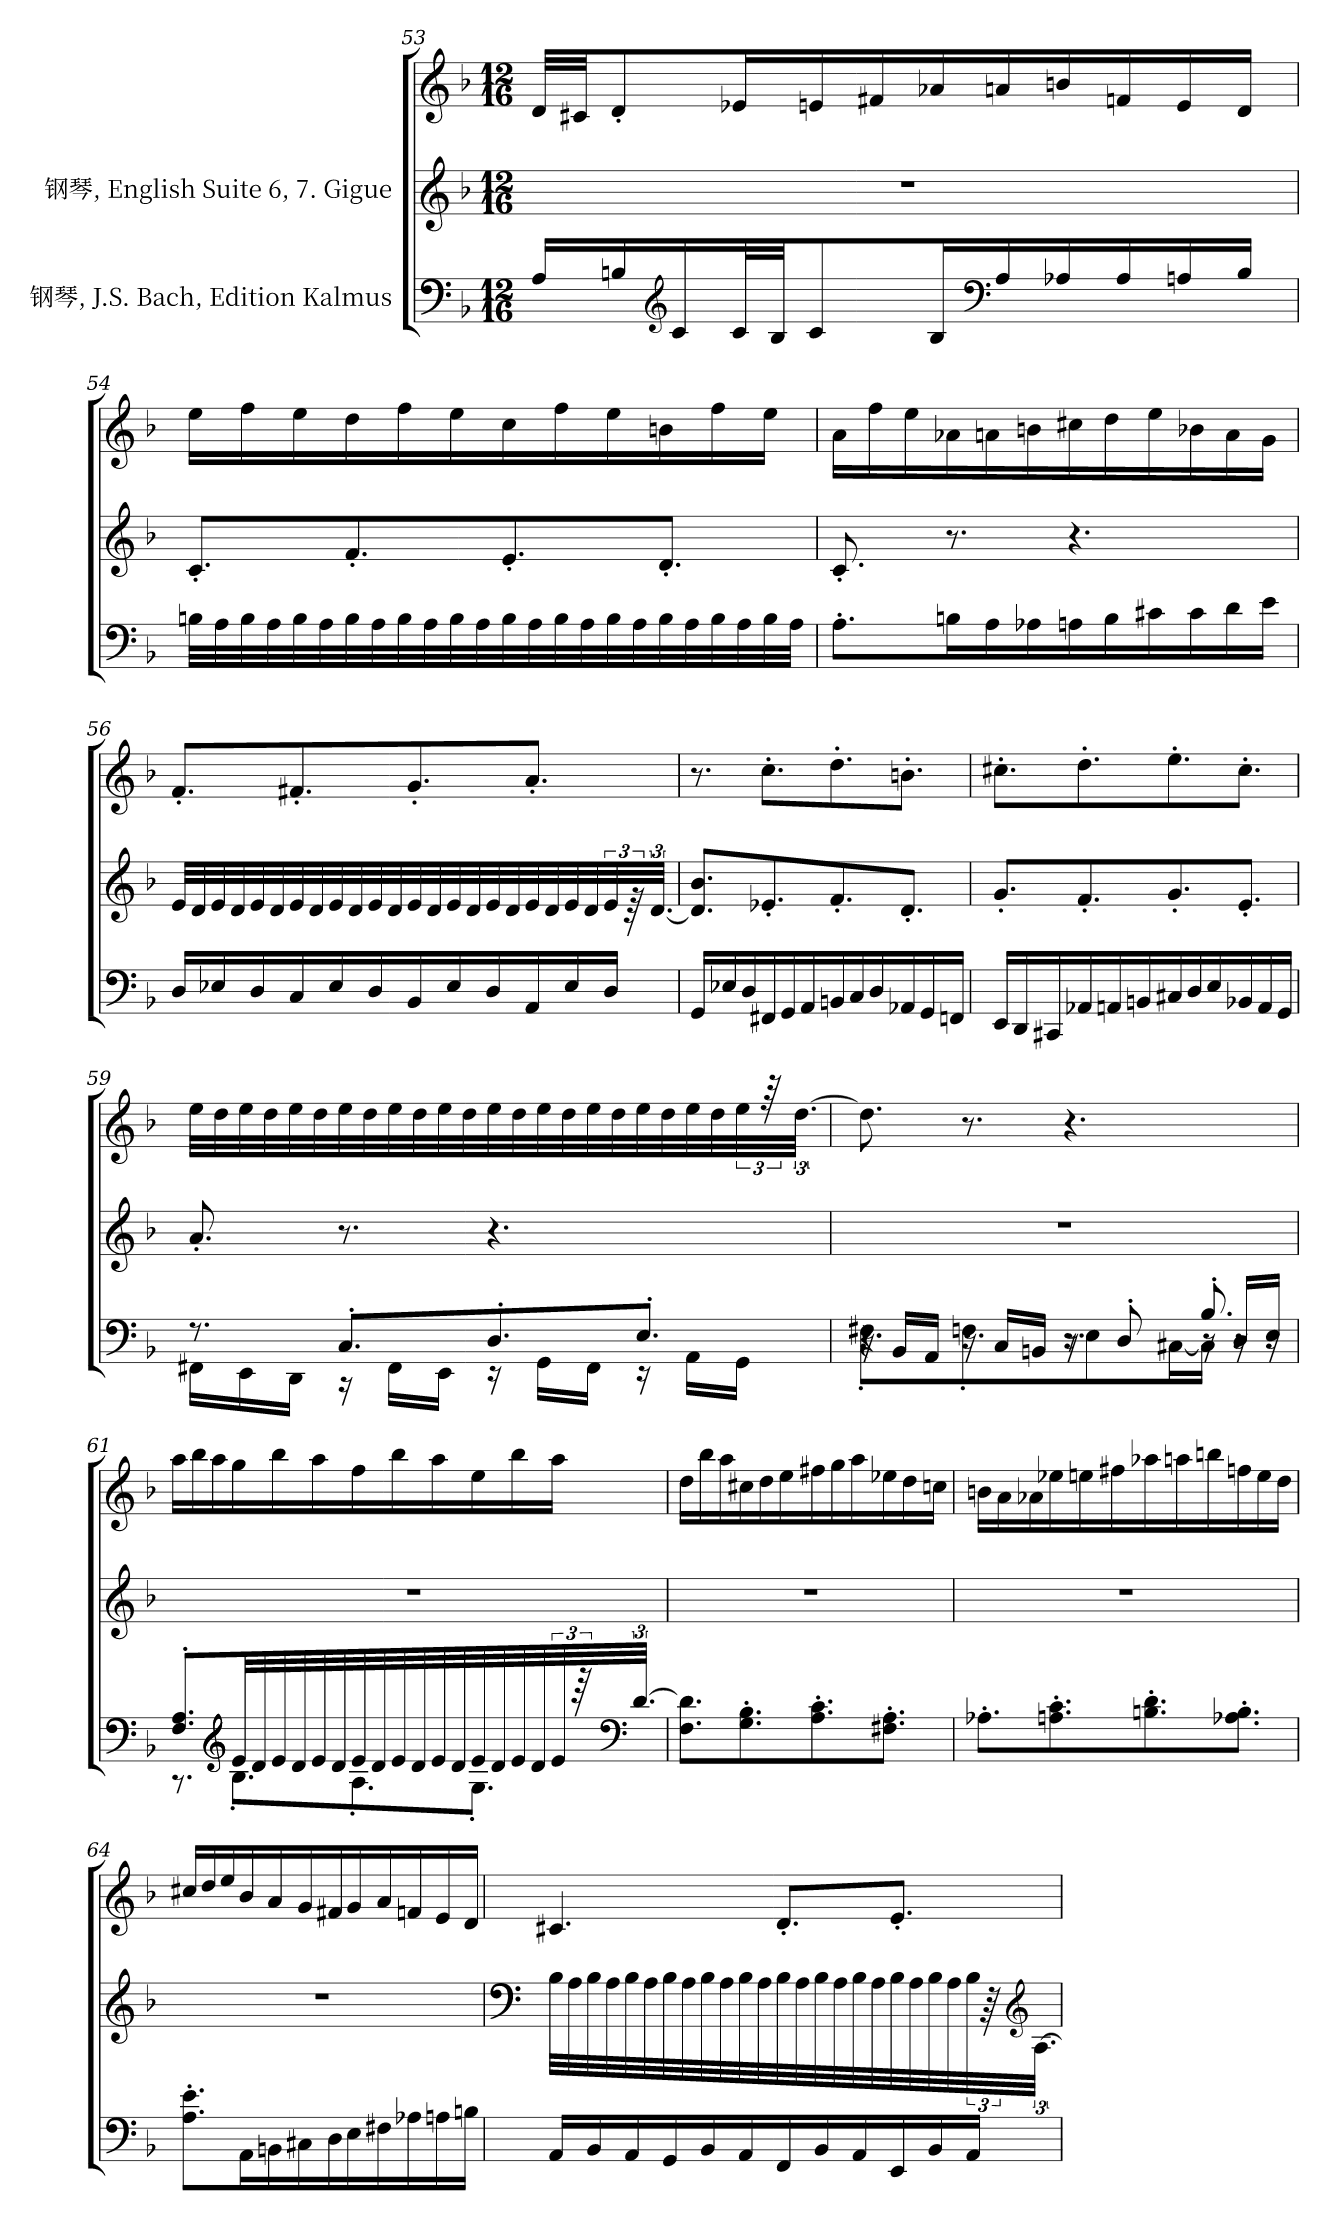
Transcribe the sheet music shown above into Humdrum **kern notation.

**kern	**kern	**kern
*part2	*part1	*part1
*staff3	*staff2	*staff1
*I"钢琴, J.S. Bach, Edition Kalmus	*I"钢琴, English Suite 6, 7. Gigue	*
*clefF4	*clefG2	*clefG2
*k[b-]	*k[b-]	*k[b-]
*M12/16	*M12/16	*M12/16
=53	=53	=53
16A/LL	2.r	32d/LLL
.	.	32c#X/JJ
16Bn/	.	8d'/
*clefG2	*	*
16c/	.	.
32c/L	.	16e-X/L
32B/JJ	.	.
8c/	.	16en/
.	.	16f#X/
16B/L	.	16a-X/
*clefF4	*	*
16A/	.	16an/
16A-X/	.	16bn/
16A-/	.	16fn/
16An/	.	16e/
16B/JJ	.	16d/JJ
!!LO:PB:g=z
=54	=54	=54
32Bn\LLL	8.c'/L	16ee\LL
32A\	.	.
32B\	.	16ff\
32A\	.	.
32B\	.	16ee\
32A\	.	.
32B\	8.f'/	16dd\
32A\	.	.
32B\	.	16ff\
32A\	.	.
32B\	.	16ee\
32A\	.	.
32B\	8.e'/	16cc\
32A\	.	.
32B\	.	16ff\
32A\	.	.
32B\	.	16ee\
32A\	.	.
32B\	8.d'/J	16bn\
32A\	.	.
32B\	.	16ff\
32A\	.	.
32B\	.	16ee\JJ
32A\JJJ	.	.
=55	=55	=55
8.A'\L	8.c'/	16a\LL
.	.	16ff\
.	.	16ee\
16Bn\L	8.r	16a-X\
16A\	.	16an\
16A-X\	.	16bn\
16An\	4.r	16cc#X\
16B\	.	16dd\
16c#X\	.	16ee\
16c#\	.	16b-X\
16d\	.	16a\
16e\JJ	.	16g\JJ
!!LO:LB:g=z
=56	=56	=56
16D/LL	32e/LLL	8.f'/L
.	32d/	.
16E-X/	32e/	.
.	32d/	.
16D/	32e/	.
.	32d/	.
16C/	32e/	8.f#X'/
.	32d/	.
16E-/	32e/	.
.	32d/	.
16D/	32e/	.
.	32d/	.
16BB-/	32e/	8.g'/
.	32d/	.
16E-/	32e/	.
.	32d/	.
16D/	32e/	.
.	32d/	.
16AA/	32e/	8.a'/J
.	32d/	.
16E-/	32e/	.
.	32d/	.
16D/JJ	48e/JJJ	.
.	96r	.
.	[48.d/	.
=57	=57	=57
16GG/LL	8.d/] 8.b-/L	8.r
16E-X/	.	.
16D/	.	.
16FF#X/	8.e-X'/	8.cc'\L
16GG/	.	.
16AA/	.	.
16BBn/	8.f'/	8.dd'\
16C/	.	.
16D/	.	.
16AA-X/	8.d'/J	8.bn'\J
16GG/	.	.
16FFn/JJ	.	.
!!LO:LB:g=z
=58	=58	=58
16EE/LL	8.g'/L	8.cc#X'\L
16DD/	.	.
16CC#X/	.	.
16AA-X/	8.f'/	8.dd'\
16AAn/	.	.
16BBn/	.	.
16C#X/	8.g'/	8.ee'\
16D/	.	.
16E/	.	.
16BB-X/	8.e'/J	8.cc#'\J
16AA/	.	.
16GG/JJ	.	.
=59	=59	=59
*^	*	*
8.r	16FF#X\LL	8.a'/	32ee\LLL
.	.	.	32dd\
.	16EE\	.	32ee\
.	.	.	32dd\
.	16DD\JJ	.	32ee\
.	.	.	32dd\
8.C'/L	16r	8.r	32ee\
.	.	.	32dd\
.	16FF#\LL	.	32ee\
.	.	.	32dd\
.	16EE\JJ	.	32ee\
.	.	.	32dd\
8.D'/	16r	4.r	32ee\
.	.	.	32dd\
.	16GG\LL	.	32ee\
.	.	.	32dd\
.	16FF#\JJ	.	32ee\
.	.	.	32dd\
8.E'/J	16r	.	32ee\
.	.	.	32dd\
.	16AA\LL	.	32ee\
.	.	.	32dd\
.	16GG\JJ	.	48ee\JJJ
.	.	.	96r
.	.	.	[48.dd\
!!LO:LB:g=z
=60	=60	=60	=60
*	*^	*	*
4.r	8.F#X'\L	16r	2.r	8.dd\]
.	.	16BB-/LL	.	.
.	.	16AA/JJ	.	.
.	8.Fn'\	16r	.	8.r
.	.	16C/LL	.	.
.	.	16BBn/JJ	.	.
8.r	8E\	16r	.	4.r
.	.	8D'/	.	.
.	[16C#X\L	.	.	.
8.B-'/	16C#\JJ]	16r	.	.
.	16r	16D/LL	.	.
.	16r	16E/JJ	.	.
*	*v	*v	*	*
!!LO:PB:g=z
=61	=61	=61	=61
8.F/' 8.A/'L	8.r	2.r	16aa\LL
.	.	.	16bb-\
.	.	.	16aa\
*clefG2	*	*	*
32e/LL	8.B-'\L	.	16gg\
32d/	.	.	.
32e/	.	.	16bb-\
32d/	.	.	.
32e/	.	.	16aa\
32d/	.	.	.
32e/	8.A'\	.	16ff\
32d/	.	.	.
32e/	.	.	16bb-\
32d/	.	.	.
32e/	.	.	16aa\
32d/	.	.	.
32e/	8.G'\J	.	16ee\
32d/	.	.	.
32e/	.	.	16bb-\
32d/	.	.	.
48e/JJJ	.	.	16aa\JJ
96r	.	.	.
*clefF4	*	*	*
[48.d/	.	.	.
*v	*v	*	*
=62	=62	=62
8.F\ 8.d\]L	2.r	16dd\LL
.	.	16bb-\
.	.	16aa\
8.G\' 8.B-\'	.	16cc#X\
.	.	16dd\
.	.	16ee\
8.A\' 8.c\'	.	16ff#X\
.	.	16gg\
.	.	16aa\
8.F#X\' 8.A\'J	.	16ee-X\
.	.	16dd\
.	.	16ccn\JJ
!!LO:LB:g=z
=63	=63	=63
8.A-X'\L	2.r	16bn\LL
.	.	16a\
.	.	16a-X\
8.An\' 8.c\'	.	16ee-X\
.	.	16een\
.	.	16ff#X\
8.Bn\' 8.d\'	.	16aa-X\
.	.	16aan\
.	.	16bbn\
8.A-X\' 8.B\'J	.	16ffn\
.	.	16ee\
.	.	16dd\JJ
=64	=64	=64
8.A\' 8.e\'L	2.r	16cc#X/LL
.	.	16dd/
.	.	16ee/
16AA\L	.	16b-/
16BBn\	.	16a/
16C#X\	.	16g/
16D\	.	16f#X/
16E\	.	16g/
16F#X\	.	16a/
16A-X\	.	16fn/
16An\	.	16e/
16Bn\JJ	.	16d/JJ
!!LO:LB:g=z
=65	=65	=65
*	*clefF4	*
16AA/LL	32B-\LLL	4.c#X/
.	32A\	.
16BB-/	32B-\	.
.	32A\	.
16AA/	32B-\	.
.	32A\	.
16GG/	32B-\	.
.	32A\	.
16BB-/	32B-\	.
.	32A\	.
16AA/	32B-\	.
.	32A\	.
16FF/	32B-\	8.d'/L
.	32A\	.
16BB-/	32B-\	.
.	32A\	.
16AA/	32B-\	.
.	32A\	.
16EE/	32B-\	8.e'/J
.	32A\	.
16BB-/	32B-\	.
.	32A\	.
16AA/JJ	48B-\JJJ	.
.	96r	.
*	*clefG2	*
.	[48.A/	.
=	=	=
*-	*-	*-
